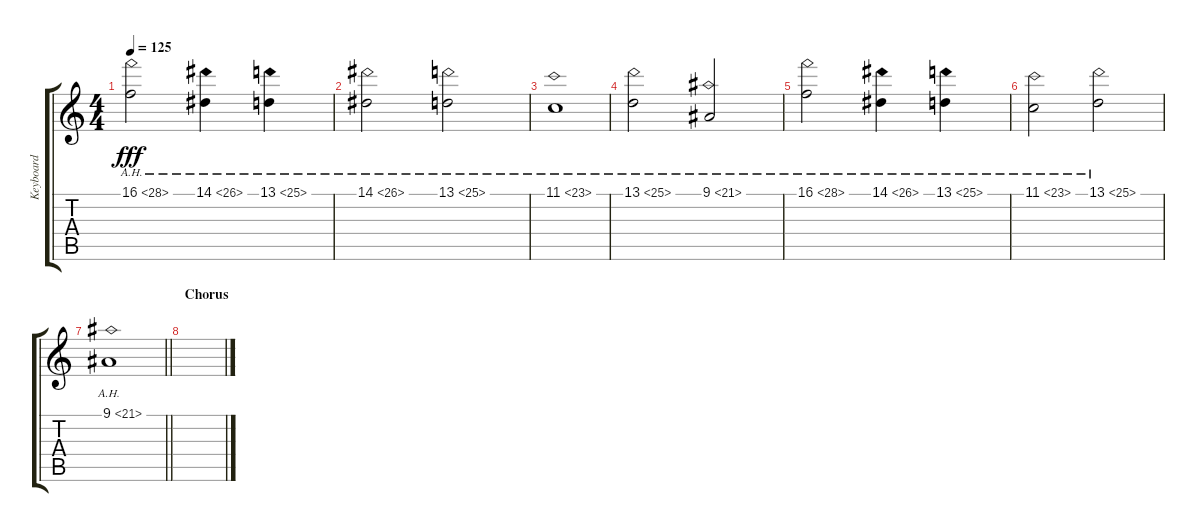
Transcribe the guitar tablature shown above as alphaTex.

\track ("Keyboard" "Keyboard") {instrument glockenspiel}
\staff {score tabs}
\tuning (Db4 Ab3 E3 B2 Gb2 B1) {hide}
\ts (4 4)
\tempo 125
\clef g2
\ks c
16.1{ah 12}.2{dy fff} 14.1{ah 12}.4 13.1{ah 12}.4 |
14.1{ah 12}.2 13.1{ah 12}.2 |
11.1{ah 12}.1 |
13.1{ah 12}.2 9.1{ah 12}.2 |
16.1{ah 12}.2 14.1{ah 12}.4 13.1{ah 12}.4 |
11.1{ah 12}.2 13.1{ah 12}.2 |
\barLineRight lightlight
9.1{ah 12}.1 |
\section ("" "Chorus")
